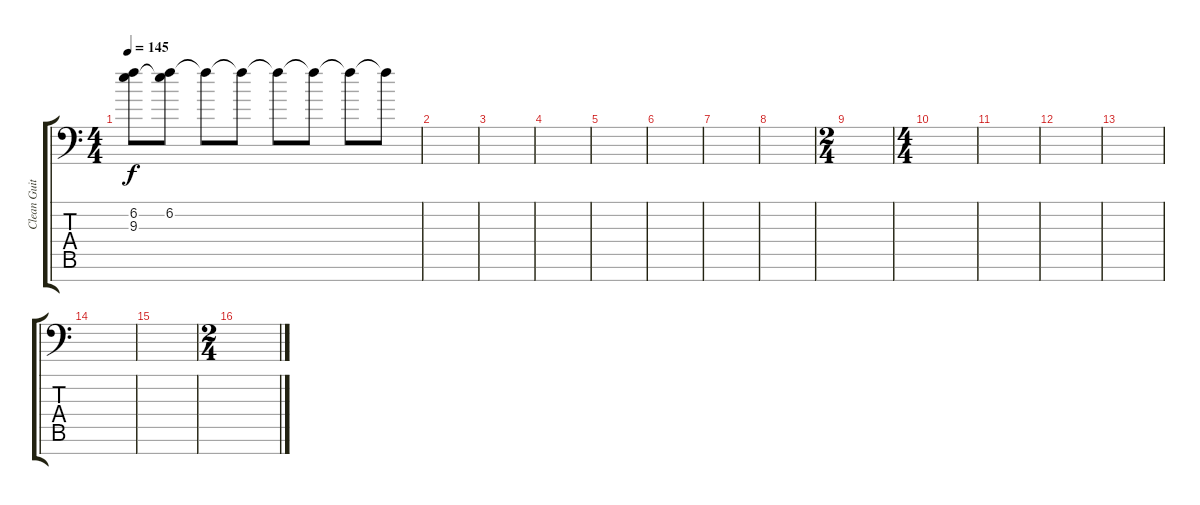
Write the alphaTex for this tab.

\track ("Clean Guitar" "Clean Guit") {instrument electricguitarjazz}
\staff {score tabs}
\tuning (E4 B3 G3 D3 A2 E2 A1) {hide}
\ts (4 4)
\tempo 145
\clef f4
\ks c
(6.2{t} 9.3).8{dy f} (6.2 9.3{t}).8 6.2{t}.8 6.2{t}.8 6.2{t}.8 6.2{t}.8 6.2{t}.8 6.2{t}.8 |
|
|
|
|
|
|
|
\ts (2 4)
|
\ts (4 4)
|
|
|
|
|
|
\ts (2 4)
